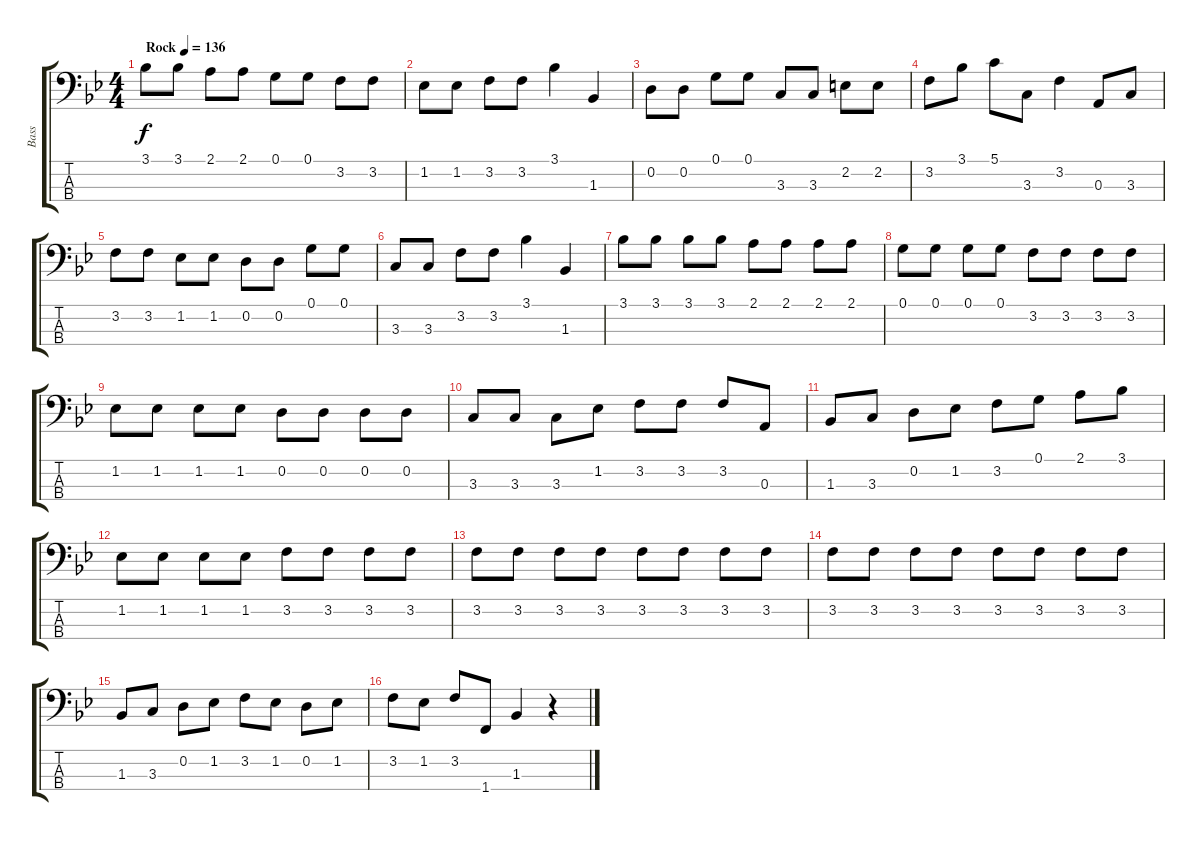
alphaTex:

\track ("Bass" "Bass") {instrument electricbassfinger}
\staff {score tabs}
\tuning (G2 D2 A1 E1) {hide}
\ts (4 4)
\tempo (136 "Rock")
\clef f4
\ks bb
3.1.8{dy f instrument electricbassfinger} 3.1.8 2.1.8 2.1.8 0.1.8 0.1.8 3.2.8 3.2.8 |
1.2.8 1.2.8 3.2.8 3.2.8 3.1.4 1.3.4 |
0.2.8 0.2.8 0.1.8 0.1.8 3.3.8 3.3.8 2.2.8 2.2.8 |
3.2.8 3.1.8 5.1.8 3.3.8 3.2.4 0.3.8 3.3.8 |
3.2.8 3.2.8 1.2.8 1.2.8 0.2.8 0.2.8 0.1.8 0.1.8 |
3.3.8 3.3.8 3.2.8 3.2.8 3.1.4 1.3.4 |
3.1.8 3.1.8 3.1.8 3.1.8 2.1.8 2.1.8 2.1.8 2.1.8 |
0.1.8 0.1.8 0.1.8 0.1.8 3.2.8 3.2.8 3.2.8 3.2.8 |
1.2.8 1.2.8 1.2.8 1.2.8 0.2.8 0.2.8 0.2.8 0.2.8 |
3.3.8 3.3.8 3.3.8 1.2.8 3.2.8 3.2.8 3.2.8 0.3.8 |
1.3.8 3.3.8 0.2.8 1.2.8 3.2.8 0.1.8 2.1.8 3.1.8 |
1.2.8 1.2.8 1.2.8 1.2.8 3.2.8 3.2.8 3.2.8 3.2.8 |
3.2.8 3.2.8 3.2.8 3.2.8 3.2.8 3.2.8 3.2.8 3.2.8 |
3.2.8 3.2.8 3.2.8 3.2.8 3.2.8 3.2.8 3.2.8 3.2.8 |
1.3.8 3.3.8 0.2.8 1.2.8 3.2.8 1.2.8 0.2.8 1.2.8 |
3.2.8 1.2.8 3.2.8 1.4.8 1.3.4 r.4
